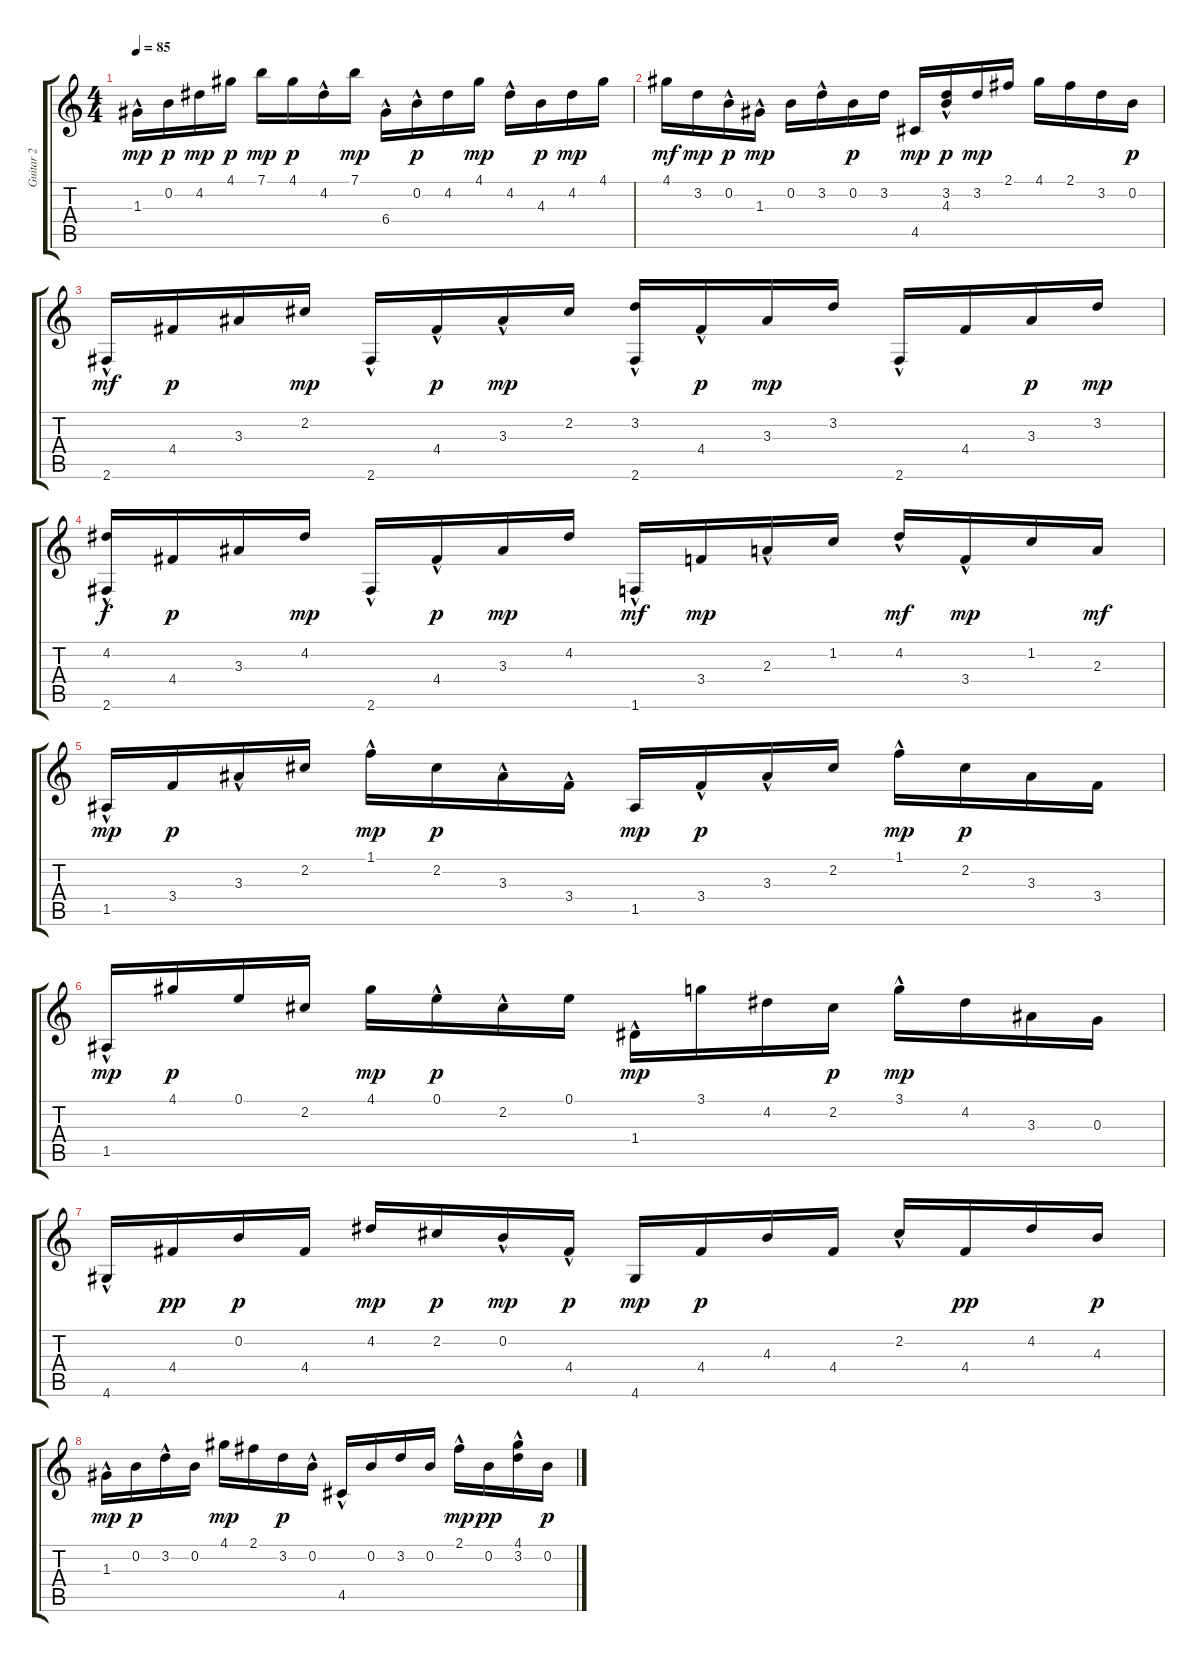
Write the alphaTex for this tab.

\track ("Guitar 2" "Guitar 2") {instrument acousticguitarsteel}
\staff {score tabs}
\tuning (E4 B3 G3 D3 A2 E2) {hide}
\ts (4 4)
\tempo 85
\clef g2
\ks c
1.3{hac}.16{dy mp} 0.2.16{dy p} 4.2.16{dy mp} 4.1.16{dy p} 7.1.16{dy mp} 4.1.16{dy p} 4.2{hac}.16 7.1.16{dy mp} 6.4{hac}.16 0.2{hac}.16{dy p} 4.2.16 4.1.16{dy mp} 4.2{hac}.16 4.3.16{dy p} 4.2.16{dy mp} 4.1.16 |
4.1.16{dy mf} 3.2.16{dy mp} 0.2{hac}.16{dy p} 1.3{hac}.16{dy mp} 0.2.16 3.2{hac}.16 0.2.16{dy p} 3.2.16 4.5.16{dy mp} (3.2 4.3{hac}).16{dy p} 3.2.16{dy mp} 2.1.16 4.1.16 2.1.16 3.2.16 0.2.16{dy p} |
2.6{hac}.16{dy mf} 4.4.16{dy p} 3.3.16 2.2.16{dy mp} 2.6{hac}.16 4.4{hac}.16{dy p} 3.3{hac}.16{dy mp} 2.2.16 (3.2{hac} 2.6{hac}).16 4.4{hac}.16{dy p} 3.3.16{dy mp} 3.2.16 2.6{hac}.16 4.4.16 3.3.16{dy p} 3.2.16{dy mp} |
(4.2 2.6{hac}).16{dy f} 4.4.16{dy p} 3.3.16 4.2.16{dy mp} 2.6{hac}.16 4.4{hac}.16{dy p} 3.3.16{dy mp} 4.2.16 1.6{hac}.16{dy mf} 3.4.16{dy mp} 2.3{hac}.16 1.2.16 4.2{hac}.16{dy mf} 3.4{hac}.16{dy mp} 1.2.16 2.3.16{dy mf} |
1.5{hac}.16{dy mp} 3.4.16{dy p} 3.3{hac}.16 2.2.16 1.1{hac}.16{dy mp} 2.2.16{dy p} 3.3{hac}.16 3.4{hac}.16 1.5.16{dy mp} 3.4{hac}.16{dy p} 3.3{hac}.16 2.2.16 1.1{hac}.16{dy mp} 2.2.16{dy p} 3.3.16 3.4.16 |
1.5{hac}.16{dy mp} 4.1.16{dy p} 0.1.16 2.2.16 4.1.16{dy mp} 0.1{hac}.16{dy p} 2.2{hac}.16 0.1.16 1.4{hac}.16{dy mp} 3.1.16 4.2.16 2.2.16{dy p} 3.1{hac}.16{dy mp} 4.2.16 3.3.16 0.3.16 |
4.6{hac}.16 4.4.16{dy pp} 0.2.16{dy p} 4.4.16 4.2.16{dy mp} 2.2.16{dy p} 0.2{hac}.16{dy mp} 4.4{hac}.16{dy p} 4.6.16{dy mp} 4.4.16{dy p} 4.3.16 4.4.16 2.2{hac}.16 4.4.16{dy pp} 4.2.16 4.3.16{dy p} |
1.3{hac}.16{dy mp} 0.2.16{dy p} 3.2{hac}.16 0.2.16 4.1.16{dy mp} 2.1.16 3.2.16{dy p} 0.2{hac}.16 4.5{hac}.16 0.2.16 3.2.16 0.2.16 2.1{hac}.16{dy mp} 0.2.16{dy pp} (4.1 3.2{hac}).16 0.2.16{dy p}
